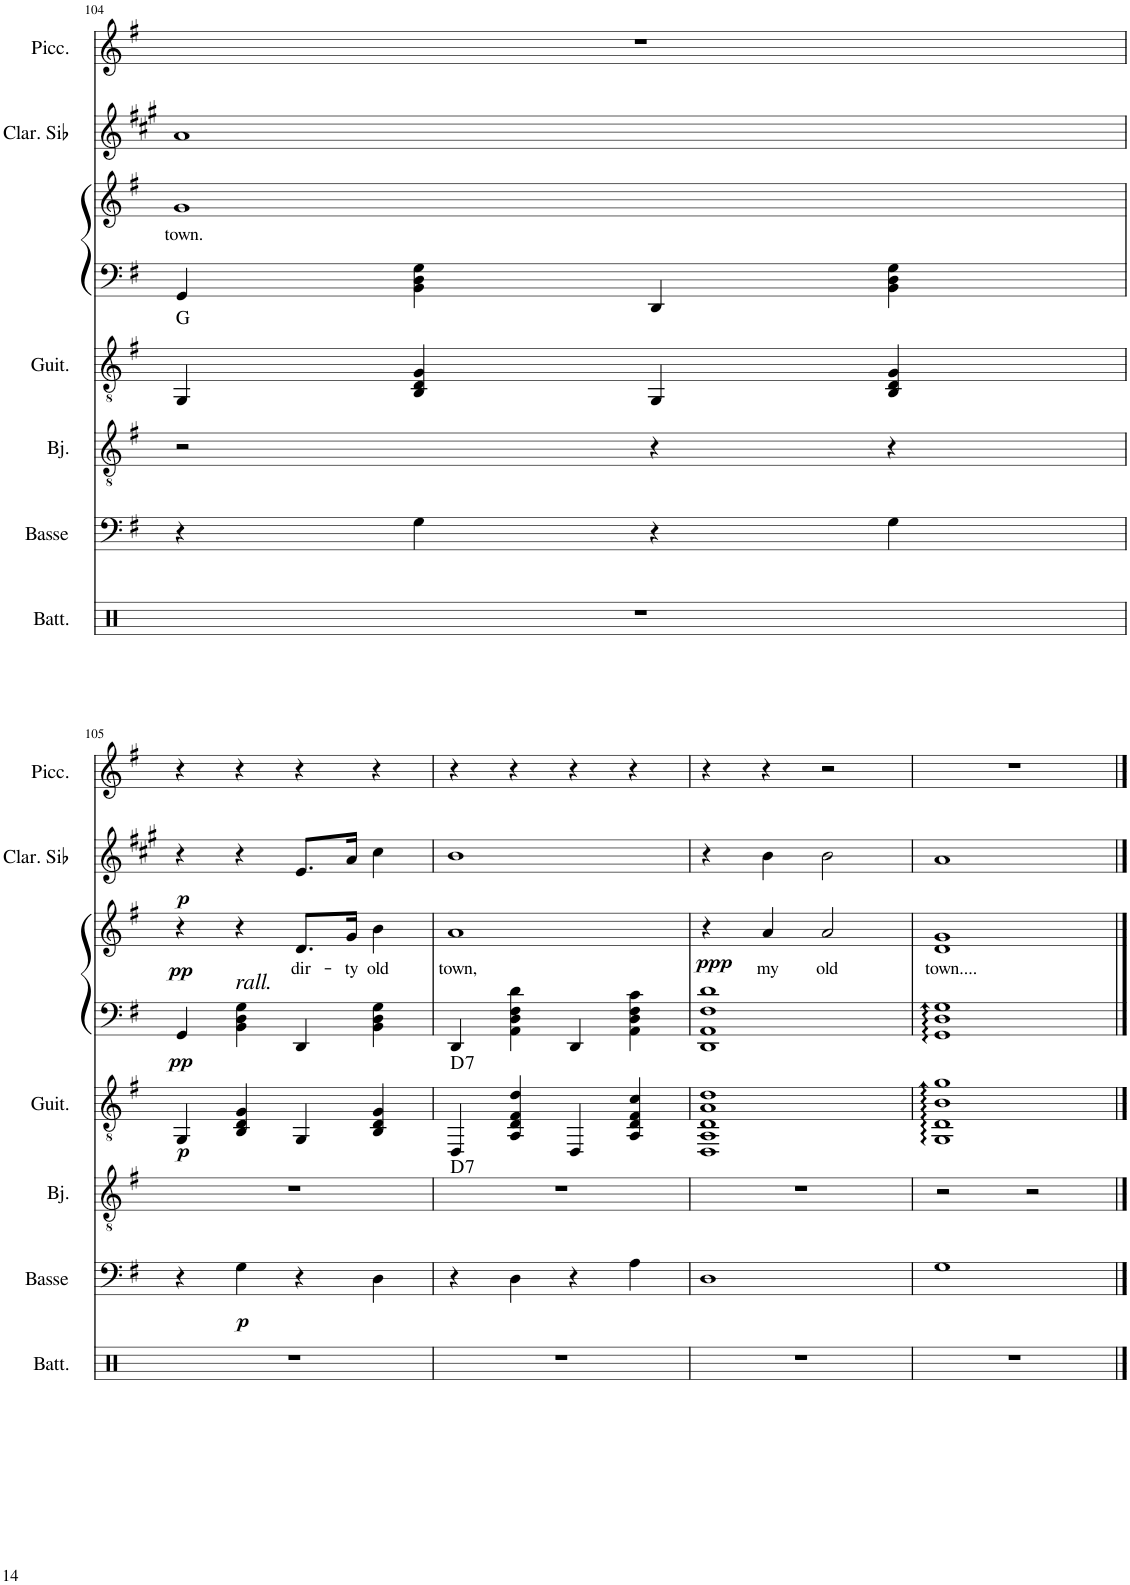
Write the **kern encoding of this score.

**kern	**kern	**dynam	**kern	**kern	**dynam	**harte	**kern	**kern	**text	**dynam	**harte	**kern	**dynam	**kern
*part7	*part6	*part6	*part5	*part4	*part4	*part4	*part3	*part3	*part3	*part3	*part3	*part2	*part2	*part1
*staff8	*staff7	*staff7	*staff6	*staff5	*staff5	*	*staff4	*staff3	*staff3	*staff3/4	*	*staff2	*staff2	*staff1
*I"Batterie	*I"Basse acoustique	*	*I"Banjo	*I"Guitare acoustique	*	*	*I"Piano-chant	*	*	*	*	*I"Clarinette en Sib	*	*I"Violon
*I'Batt.	*I'Basse	*	*I'Bj.	*I'Guit.	*	*	*I'Pno	*	*	*	*	*I'Clar. Sib	*	*I'Vln.
!!LO:PB:g=z
*clefX	*clefF4	*	*clefGv2	*clefGv2	*	*	*clefF4	*clefG2	*	*	*	*clefG2	*	*clefG2
*	*Trd7c12	*	*Trd7c12	*	*	*	*	*	*	*	*	*Trd1c2	*	*Trd-7c-12
*k[]	*k[f#]	*	*k[f#]	*k[f#]	*	*	*k[f#]	*k[f#]	*	*	*	*k[f#c#g#]	*	*k[f#]
*M4/4	*M4/4	*	*M4/4	*M4/4	*	*	*M4/4	*M4/4	*	*	*	*M4/4	*	*M4/4
=104	=104	=104	=104	=104	=104	=104	=104	=104	=104	=104	=104	=104	=104	=104
!	!	!	!	!	!	!	!	!	!LO:LY:b	!	!	!	!	!
1r	4r	.	2r	4GG/	.	.	4GG/	1g	town.	.	G:maj	1a	.	1r
.	4G\	.	.	4BB/ 4D/ 4G/	.	.	4BB\ 4D\ 4G\	.	.	.	.	.	.	.
.	4r	.	4r	4GG/	.	.	4DD/	.	.	.	.	.	.	.
.	4G\	.	4r	4BB/ 4D/ 4G/	.	.	4BB\ 4D\ 4G\	.	.	.	.	.	.	.
!!LO:LB:g=z
=105	=105	=105	=105	=105	=105	=105	=105	=105	=105	=105	=105	=105	=105	=105
!	!	!	!	!	!LO:DY:b	!	!	!	!	!LO:DY:b=2	!	!	!	!
!	!	!	!	!	!	!	!	!	!	!LO:DY:n=1:b	!	!	!LO:DY:b	!
1r	4r	.	1r	4GG/	p	.	4GG/	4r	.	pp pp	.	4r	p	4r
!	!	!	!	!	!	!	!	!LO:TX:b:i:t=rall.	!	!	!	!	!	!
!	!	!LO:DY:b	!	!	!	!	!	!	!	!	!	!	!	!
.	4G\	p	.	4BB/ 4D/ 4G/	.	.	4BB\ 4D\ 4G\	4r	.	.	.	4r	.	4r
!	!	!	!	!	!	!	!	!	!LO:LY:b	!	!	!	!	!
.	4r	.	.	4GG/	.	.	4DD/	8.d/L	dir-	.	.	8.e/L	.	4r
!	!	!	!	!	!	!	!	!	!LO:LY:b	!	!	!	!	!
.	.	.	.	.	.	.	.	16g/Jk	-ty	.	.	16a/Jk	.	.
!	!	!	!	!	!	!	!	!	!LO:LY:b	!	!	!	!	!
.	4D\	.	.	4BB/ 4D/ 4G/	.	.	4BB\ 4D\ 4G\	4b\	old	.	.	4cc#\	.	4r
=106	=106	=106	=106	=106	=106	=106	=106	=106	=106	=106	=106	=106	=106	=106
!	!	!	!	!	!	!LO:H:kt=7	!	!	!LO:LY:b	!	!LO:H:kt=7	!	!	!
1r	4r	.	1r	4DD/	.	D:7	4DD/	1a	town,	.	D:7	1b	.	4r
.	4D\	.	.	4AA/ 4D/ 4F#/ 4d/	.	.	4AA\ 4D\ 4F#\ 4d\	.	.	.	.	.	.	4r
.	4r	.	.	4DD/	.	.	4DD/	.	.	.	.	.	.	4r
.	4A\	.	.	4AA/ 4D/ 4F#/ 4c/	.	.	4AA\ 4D\ 4F#\ 4c\	.	.	.	.	.	.	4r
=107	=107	=107	=107	=107	=107	=107	=107	=107	=107	=107	=107	=107	=107	=107
!	!	!	!	!	!	!	!	!	!	!LO:DY:b	!	!	!	!
1r	1D	.	1r	1DD 1AA 1D 1A 1d	.	.	1DD 1AA 1F# 1d	4r	.	ppp	.	4r	.	4r
!	!	!	!	!	!	!	!	!	!LO:LY:b	!	!	!	!	!
.	.	.	.	.	.	.	.	4a/	my	.	.	4b\	.	4r
!	!	!	!	!	!	!	!	!	!LO:LY:b	!	!	!	!	!
.	.	.	.	.	.	.	.	2a/	old	.	.	2b\	.	2r
=108	=108	=108	=108	=108	=108	=108	=108	=108	=108	=108	=108	=108	=108	=108
!	!	!	!	!	!	!	!	!	!LO:LY:b	!	!	!	!	!
1r	1G	.	2r	1GG 1D 1B 1g	.	.	1GG 1D 1G	1d 1g	town....	.	.	1a	.	1r
.	.	.	2r	.	.	.	.	.	.	.	.	.	.	.
==	==	==	==	==	==	==	==	==	==	==	==	==	==	==
*-	*-	*-	*-	*-	*-	*-	*-	*-	*-	*-	*-	*-	*-	*-
